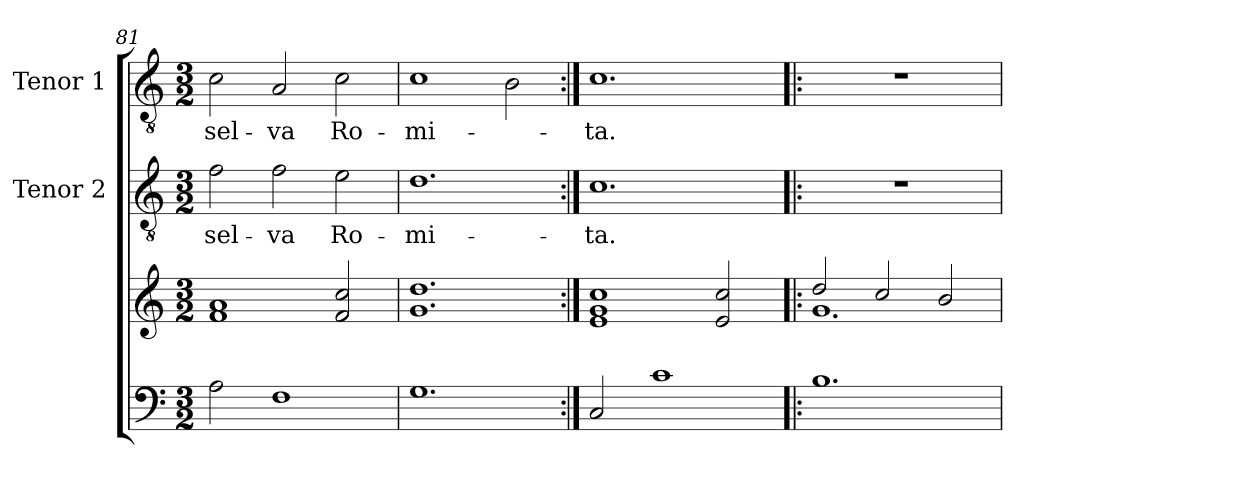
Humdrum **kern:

**kern	**kern	**kern	**text	**kern	**text
*part3	*part3	*part2	*part2	*part1	*part1
*staff4	*staff3	*staff2	*staff2	*staff1	*staff1
*	*	*I"Tenor 2	*	*I"Tenor 1	*
*	*	*I'T 2	*	*I'T 1	*
*clefF4	*clefG2	*clefGv2	*	*clefGv2	*
*k[]	*k[]	*k[]	*	*k[]	*
*C:	*C:	*C:	*	*C:	*
*M3/2	*M3/2	*M3/2	*	*M3/2	*
=81	=81	=81	=81	=81	=81
2A\	1f 1a	2f\	sel-	2c\	sel-
1F	.	2f\	-va	2A/	-va
.	2f/ 2cc/	2e\	Ro-	2c\	Ro-
=82	=82	=82	=82	=82	=82
1.G	1.g 1.dd	1.d	-mi-	1c	-mi-
.	.	.	.	2B\	.
=83:|!	=83:|!	=83:|!	=83:|!	=83:|!	=83:|!
2C/	1e 1g 1cc	1.c	-ta.	1.c	-ta.
1c	.	.	.	.	.
.	2e/ 2cc/	.	.	.	.
=84!|:	=84!|:	=84!|:	=84!|:	=84!|:	=84!|:
*	*^	*	*	*	*
1.B	2dd/	1.g	1.r	.	1.r	.
.	2cc/	.	.	.	.	.
.	2b/	.	.	.	.	.
*	*v	*v	*	*	*	*
=	=	=	=	=	=
*-	*-	*-	*-	*-	*-
